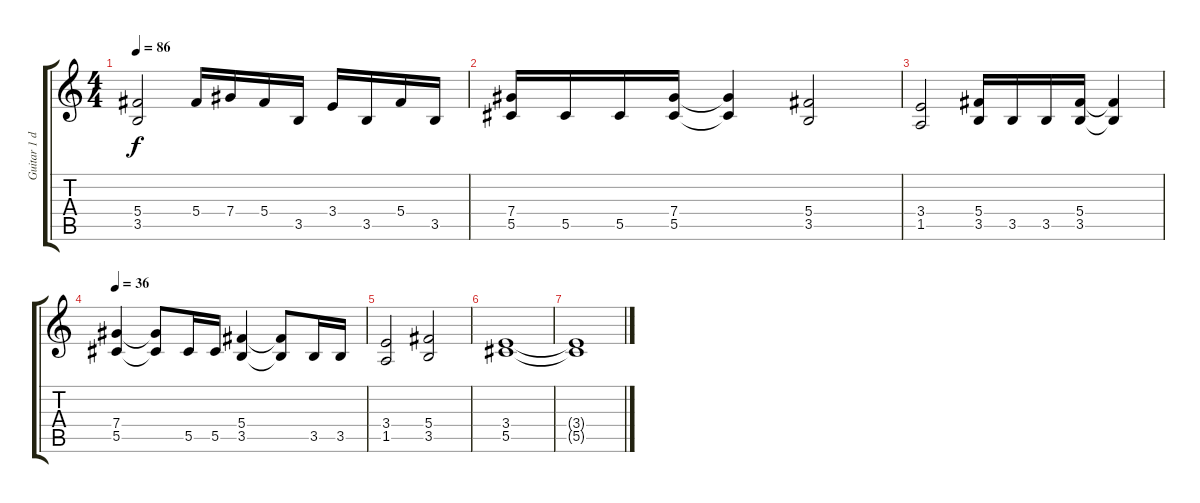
\track ("Guitar 1 dist" "Guitar 1 d") {instrument distortionguitar}
\staff {score tabs}
\tuning (Eb4 Bb3 Gb3 Db3 Ab2 Eb2) {hide}
\ts (4 4)
\tempo 86
\clef g2
\ks c
(5.4 3.5).2{dy f} 5.4.16 7.4.16 5.4.16 3.5.16 3.4.16 3.5.16 5.4.16 3.5.16 |
(7.4 5.5).16 5.5.16 5.5.16 (7.4 5.5).16 (7.4{t} 5.5{t}).4 (5.4 3.5).2 |
(3.4 1.5).2 (5.4 3.5).16 3.5.16 3.5.16 (5.4 3.5).16 (5.4{t} 3.5{t}).4 |
\tempo 36
(7.4 5.5).4 (7.4{t} 5.5{t}).8 5.5.16 5.5.16 (5.4 3.5).4 (5.4{t} 3.5{t}).8 3.5.16 3.5.16 |
(3.4 1.5).2 (5.4 3.5).2 |
(3.4 5.5).1 |
(3.4{t} 5.5{t}).1
